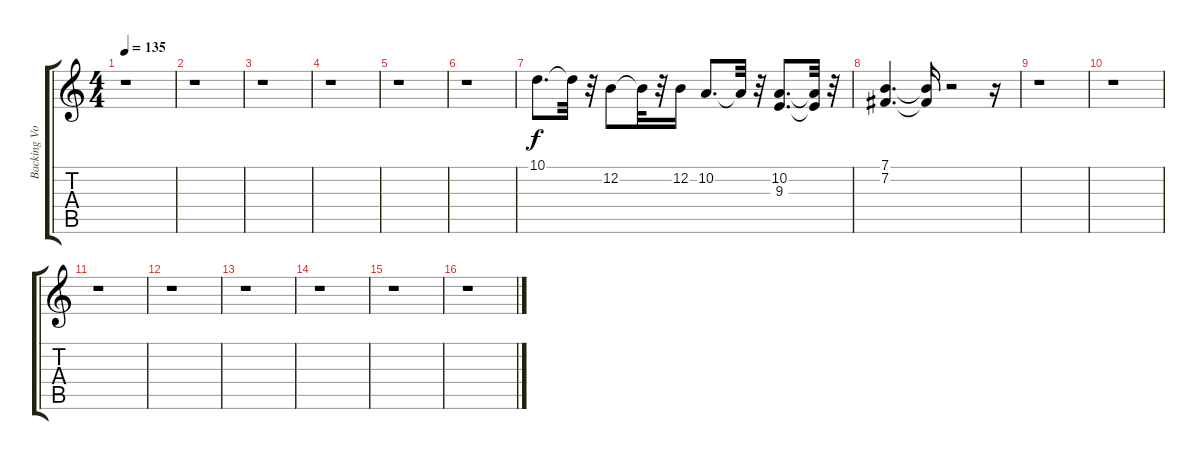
\track ("Backing Vocals" "Backing Vo") {instrument choiraahs}
\staff {score tabs}
\tuning (E4 B3 G3 D3 A2 E2) {hide}
\ts (4 4)
\tempo 135
\clef g2
\ks c
r.1{dy f} |
r.1 |
r.1 |
r.1 |
r.1 |
r.1 |
10.1.8{d} 10.1{t}.32 r.32 12.2.8 12.2{t}.32 r.32 12.2.16 10.2.8{d} 10.2{t}.32 r.32 (10.2 9.3).8{d} (10.2{t} 9.3{t}).32 r.32 |
(7.1 7.2).4{d} (7.1{t} 7.2{t}).16 r.2 r.16 |
r.1 |
r.1 |
r.1 |
r.1 |
r.1 |
r.1 |
r.1 |
r.1
